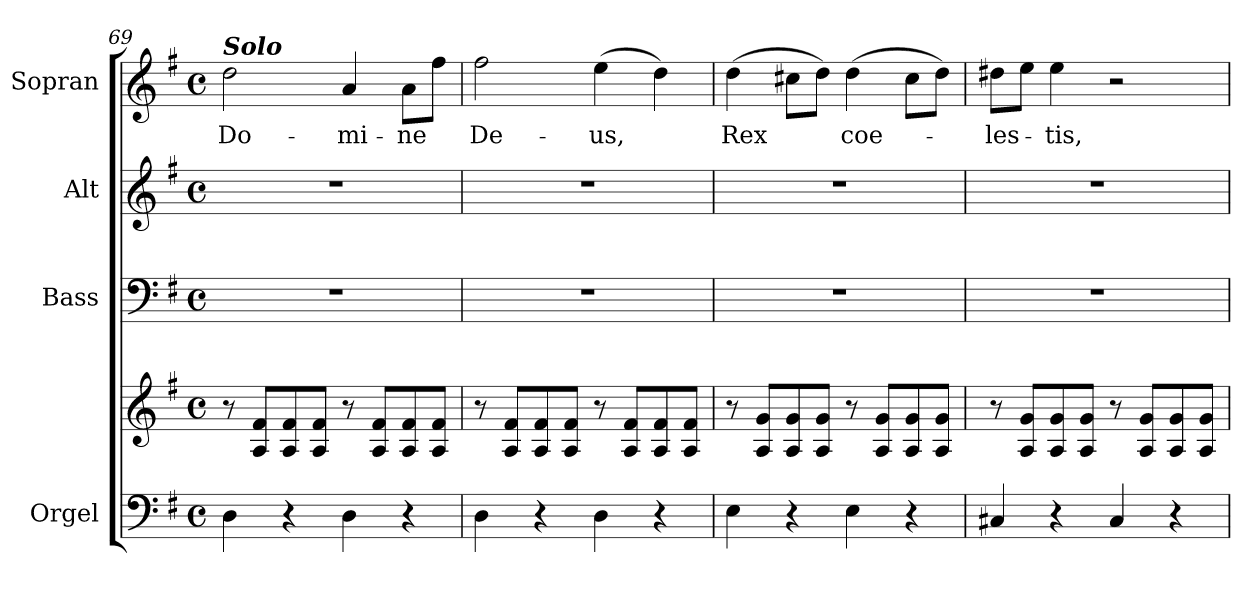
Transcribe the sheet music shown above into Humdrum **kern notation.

**kern	**kern	**kern	**kern	**kern	**text
*part4	*part4	*part3	*part2	*part1	*part1
*staff5	*staff4	*staff3	*staff2	*staff1	*staff1
*I"Orgel	*	*I"Bass	*I"Alt	*I"Sopran	*
*I'Org.	*	*I'B.	*I'A.	*I'S.	*
*clefF4	*clefG2	*clefF4	*clefG2	*clefG2	*
*k[f#]	*k[f#]	*k[f#]	*k[f#]	*k[f#]	*
*G:	*G:	*G:	*G:	*G:	*
*M4/4	*M4/4	*M4/4	*M4/4	*M4/4	*
*met(c)	*met(c)	*met(c)	*met(c)	*met(c)	*
=69	=69	=69	=69	=69	=69
!	!	!	!	!LO:TX:a:Bi:t=Solo	!
!	!	!	!	!	!LO:LY:b
4D\	8r	1r	1r	2dd\	Do-
.	8A/ 8f#/L	.	.	.	.
4r	8A/ 8f#/	.	.	.	.
.	8A/ 8f#/J	.	.	.	.
!	!	!	!	!	!LO:LY:b
4D\	8r	.	.	4a/	-mi-
.	8A/ 8f#/L	.	.	.	.
!	!	!	!	!	!LO:LY:b
4r	8A/ 8f#/	.	.	8a\L	-ne
.	8A/ 8f#/J	.	.	8ff#\J	.
=70	=70	=70	=70	=70	=70
!	!	!	!	!	!LO:LY:b
4D\	8r	1r	1r	2ff#\	De-
.	8A/ 8f#/L	.	.	.	.
4r	8A/ 8f#/	.	.	.	.
.	8A/ 8f#/J	.	.	.	.
!	!	!	!	!	!LO:LY:b
4D\	8r	.	.	(>4ee\	-us,
.	8A/ 8f#/L	.	.	.	.
4r	8A/ 8f#/	.	.	4dd\)	.
.	8A/ 8f#/J	.	.	.	.
!!LO:PB:g=z
=71	=71	=71	=71	=71	=71
!	!	!	!	!	!LO:LY:b
4E\	8r	1r	1r	(>4dd\	Rex
.	8A/ 8g/L	.	.	.	.
4r	8A/ 8g/	.	.	8cc#X\L	.
.	8A/ 8g/J	.	.	8dd\J)	.
!	!	!	!	!	!LO:LY:b
4E\	8r	.	.	(>4dd\	coe-
.	8A/ 8g/L	.	.	.	.
4r	8A/ 8g/	.	.	8cc#\L	.
.	8A/ 8g/J	.	.	8dd\J)	.
=72	=72	=72	=72	=72	=72
!	!	!	!	!	!LO:LY:b
4C#X/	8r	1r	1r	8dd#X\L	-les-
.	8A/ 8g/L	.	.	8ee\J	.
!	!	!	!	!	!LO:LY:b
4r	8A/ 8g/	.	.	4ee\	-tis,
.	8A/ 8g/J	.	.	.	.
4C#/	8r	.	.	2r	.
.	8A/ 8g/L	.	.	.	.
4r	8A/ 8g/	.	.	.	.
.	8A/ 8g/J	.	.	.	.
=	=	=	=	=	=
*-	*-	*-	*-	*-	*-
